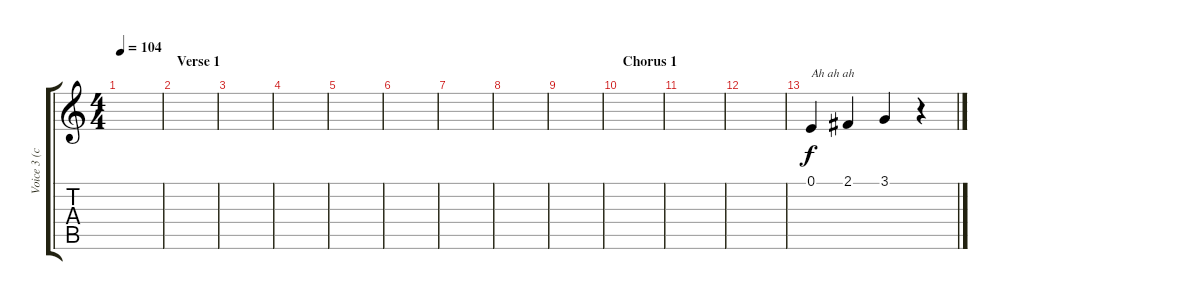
\track ("Voice 3 (choruses)" "Voice 3 (c") {instrument sopranosax}
\staff {score tabs}
\tuning (E4 B3 G3 D3 A2 E2) {hide}
\ts (4 4)
\tempo 104
\clef g2
\ks c
|
\section ("" "Verse 1")
|
|
|
|
|
|
|
|
\section ("" "Chorus 1")
|
|
|
0.1.4{txt "Ah ah ah"} 2.1.4 3.1.4 r.4
